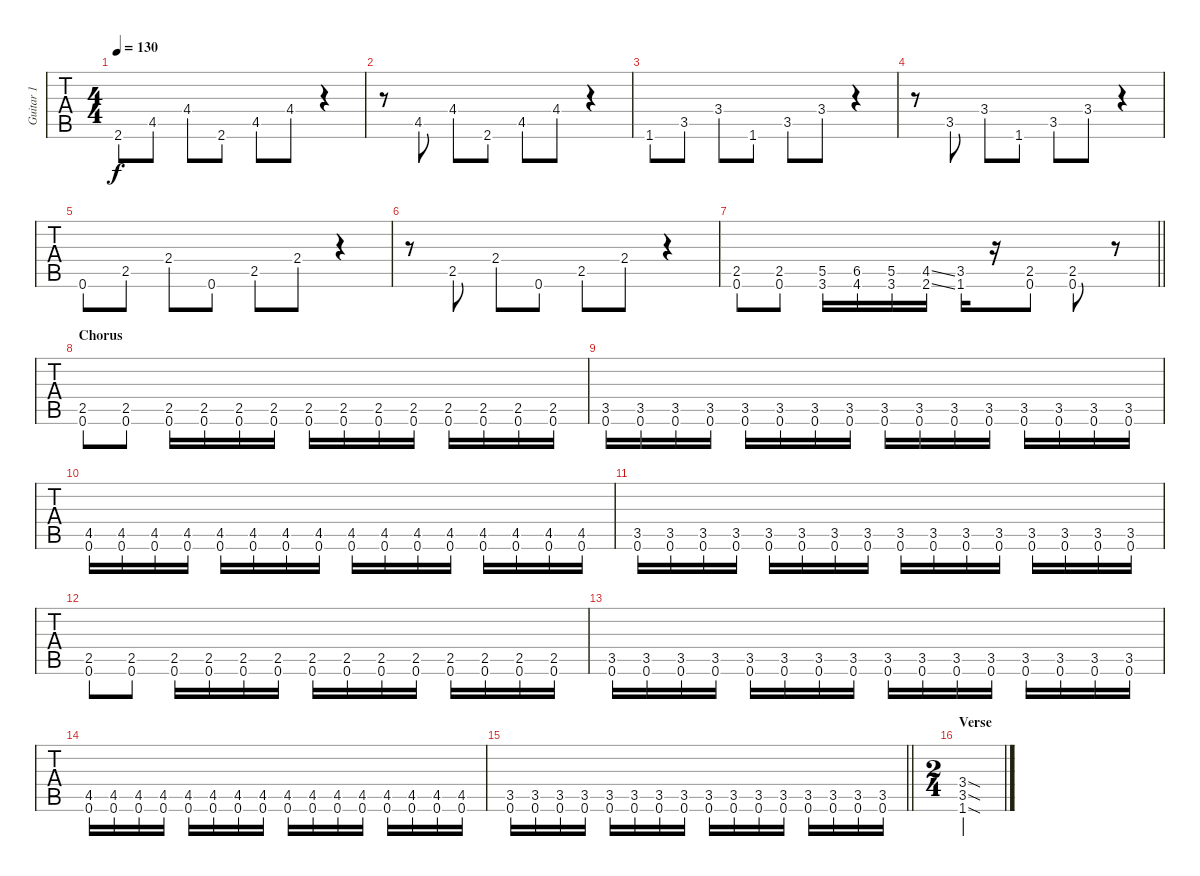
\track ("Guitar 1" "Guitar 1") {instrument distortionguitar}
\staff {tabs}
\tuning (E4 B3 G3 C3 G2 D2) {hide}
\ts (4 4)
\tempo 130
\clef g2
\ks c
2.6.8{dy f} 4.5.8 4.4.8 2.6.8 4.5.8 4.4.8 r.4 |
r.8 4.5.8 4.4.8 2.6.8 4.5.8 4.4.8 r.4 |
1.6.8 3.5.8 3.4.8 1.6.8 3.5.8 3.4.8 r.4 |
r.8 3.5.8 3.4.8 1.6.8 3.5.8 3.4.8 r.4 |
0.6.8 2.5.8 2.4.8 0.6.8 2.5.8 2.4.8 r.4 |
r.8 2.5.8 2.4.8 0.6.8 2.5.8 2.4.8 r.4 |
\barLineRight lightlight
(2.5 0.6).8 (2.5 0.6).8 (5.5 3.6).16 (6.5 4.6).16 (5.5 3.6).16 (4.5{ss} 2.6{ss}).16 (3.5 1.6).16 r.16 (2.5 0.6).8 (2.5 0.6).8 r.8 |
\section ("" "Chorus")
(2.5 0.6).8 (2.5 0.6).8 (2.5 0.6).16 (2.5 0.6).16 (2.5 0.6).16 (2.5 0.6).16 (2.5 0.6).16 (2.5 0.6).16 (2.5 0.6).16 (2.5 0.6).16 (2.5 0.6).16 (2.5 0.6).16 (2.5 0.6).16 (2.5 0.6).16 |
(3.5 0.6).16 (3.5 0.6).16 (3.5 0.6).16 (3.5 0.6).16 (3.5 0.6).16 (3.5 0.6).16 (3.5 0.6).16 (3.5 0.6).16 (3.5 0.6).16 (3.5 0.6).16 (3.5 0.6).16 (3.5 0.6).16 (3.5 0.6).16 (3.5 0.6).16 (3.5 0.6).16 (3.5 0.6).16 |
(4.5 0.6).16 (4.5 0.6).16 (4.5 0.6).16 (4.5 0.6).16 (4.5 0.6).16 (4.5 0.6).16 (4.5 0.6).16 (4.5 0.6).16 (4.5 0.6).16 (4.5 0.6).16 (4.5 0.6).16 (4.5 0.6).16 (4.5 0.6).16 (4.5 0.6).16 (4.5 0.6).16 (4.5 0.6).16 |
(3.5 0.6).16 (3.5 0.6).16 (3.5 0.6).16 (3.5 0.6).16 (3.5 0.6).16 (3.5 0.6).16 (3.5 0.6).16 (3.5 0.6).16 (3.5 0.6).16 (3.5 0.6).16 (3.5 0.6).16 (3.5 0.6).16 (3.5 0.6).16 (3.5 0.6).16 (3.5 0.6).16 (3.5 0.6).16 |
(2.5 0.6).8 (2.5 0.6).8 (2.5 0.6).16 (2.5 0.6).16 (2.5 0.6).16 (2.5 0.6).16 (2.5 0.6).16 (2.5 0.6).16 (2.5 0.6).16 (2.5 0.6).16 (2.5 0.6).16 (2.5 0.6).16 (2.5 0.6).16 (2.5 0.6).16 |
(3.5 0.6).16 (3.5 0.6).16 (3.5 0.6).16 (3.5 0.6).16 (3.5 0.6).16 (3.5 0.6).16 (3.5 0.6).16 (3.5 0.6).16 (3.5 0.6).16 (3.5 0.6).16 (3.5 0.6).16 (3.5 0.6).16 (3.5 0.6).16 (3.5 0.6).16 (3.5 0.6).16 (3.5 0.6).16 |
(4.5 0.6).16 (4.5 0.6).16 (4.5 0.6).16 (4.5 0.6).16 (4.5 0.6).16 (4.5 0.6).16 (4.5 0.6).16 (4.5 0.6).16 (4.5 0.6).16 (4.5 0.6).16 (4.5 0.6).16 (4.5 0.6).16 (4.5 0.6).16 (4.5 0.6).16 (4.5 0.6).16 (4.5 0.6).16 |
\barLineRight lightlight
(3.5 0.6).16 (3.5 0.6).16 (3.5 0.6).16 (3.5 0.6).16 (3.5 0.6).16 (3.5 0.6).16 (3.5 0.6).16 (3.5 0.6).16 (3.5 0.6).16 (3.5 0.6).16 (3.5 0.6).16 (3.5 0.6).16 (3.5 0.6).16 (3.5 0.6).16 (3.5 0.6).16 (3.5 0.6).16 |
\ts (2 4)
\section ("" "Verse")
(3.4{sod} 3.5{sod} 1.6{sod}).2
